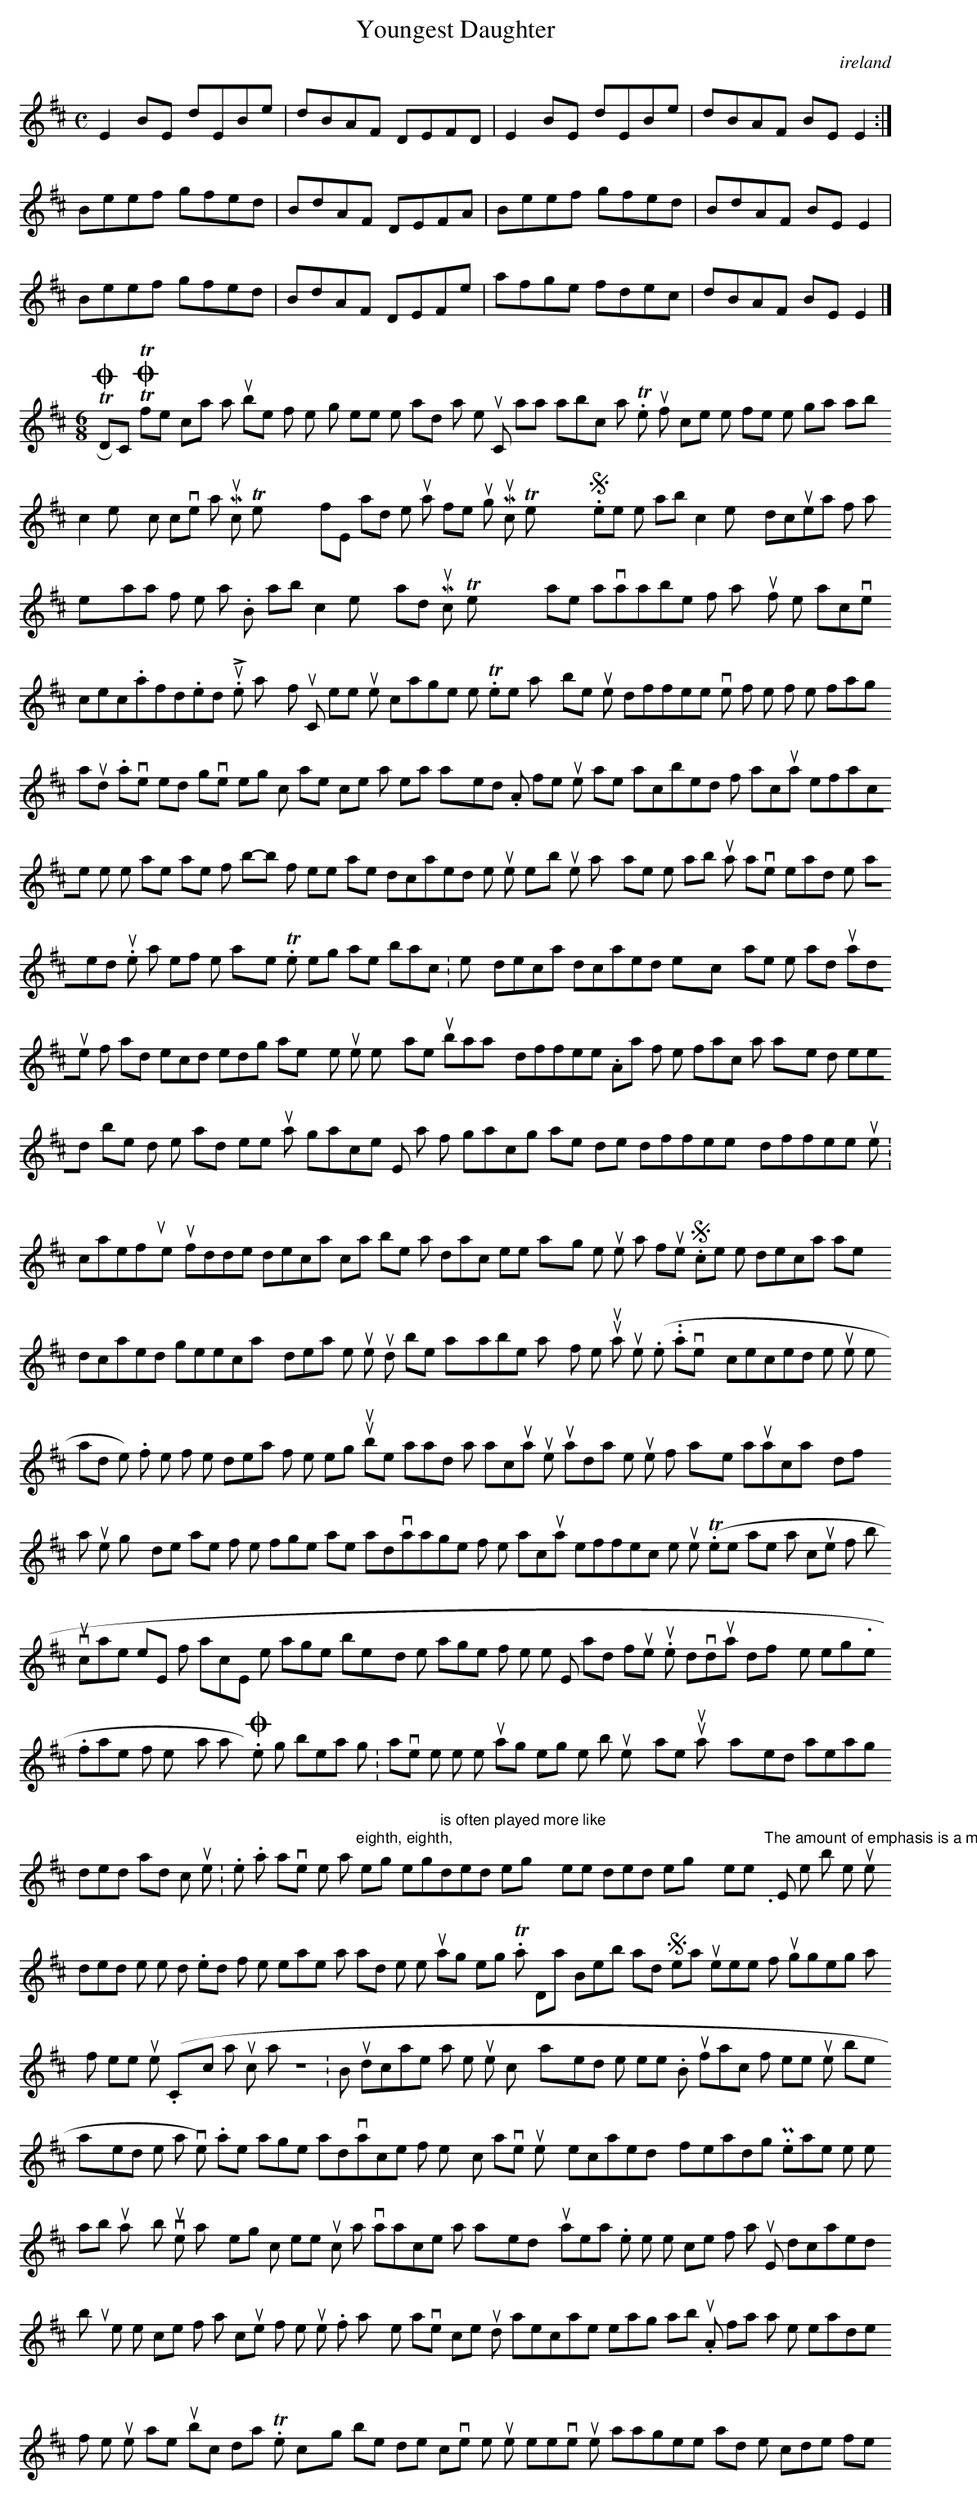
X:1
T:Youngest Daughter
O:ireland
M:C
L:1/8
K:E Dorian
E2BE dEBe|dBAF DEFD|E2BE dEBe|dBAF BEE2:|!
Beef gfed|BdAF DEFA|Beef gfed|BdAF BEE2|!
Beef gfed|BdAF DEFe|afge fdec|dBAF BEE2|]!
M:6/8
								2/4/94
********************* INTRODUCTION ***********************************
This file contains a number of well-known Irish jigs, reels,
hornpipes, and polkas, written out in Chris Walshaw's abc notation. To
print them out, first process the file with the program abc2mtex,
which will convert it to a Music TeX file, and then run that file
through Music TeX. See the abc2mtex documentation for an explanation
of the notation. Both abc2mtex and Music TeX are available for anonymous
ftp on the archive celtic.stanford.edu.
Like any folk music, these tunes change with time. There may be
quite different versions of some of them floating around. I have tried
to give settings which are close to what I hear played. A few tunes
are transcribed from particular performances, one or two others are
taken from books--both of these are indicated on the tune notes--but the
majority are set about as I have heard them played.
Quite a lot is left to the player. The settings are basic: the only
decorations indicated explicitly are rolls, triplets and quadruplets;
first and second endings are only written out when they are
substantially different. Apart from the fact that most players don't
need to be told when and where to put in a grace note, a lot of gracings
are done differently on different instruments: carefully-written-out
fiddle decorations can be a distraction to someone playing the tune on a
flute. Since the decorations are only indicated generically, not in
detail, the tunes should be playable on any of the usual instruments.
(Well..I have only checked them out on the whistle and pipes.) If some
of the details of the settings turn out to be awkward on a particular
instrument, just adapt the tune to fit--most players automatically
modify a tune slightly in order to make it fit the fingers, or to take
advantage of some particular effect on their instrument. (There are a
couple of obvious cases, where, for instance, the range is beyond the
range of the pipes, whistle, and flute. It is up to the individual to
modify the setting--i.e. to fake it--if they want to play it.)
One thing bears noting: I have written the hornpipes out in
straight eighth notes, but they are usually played with alternating
dotted and cut notes: i.e. what I have written as "eighth, eighth,
eighth, eighth" is often played more like "dotted eighth, sixteenth,
dotted eighth, sixteenth." The amount of emphasis is a matter of
style, so some books write out the dotted notes, others don't. I opted
for the easiest path, and wrote them out in straight eighths.
	Thanks to Dan Beimborn and Seamus Keleher for suggesting
many of these tunes. (Cryptic notations such as Z:Boston just indicate
that the tune is commonly played in sessions there.  But in fact, most of
these tunes will be played in sessions all over.)
I make apologies in advance for the typos which have surely
escaped my proof-reading. Please let me know about any obvious errors,
or any settings which seem too much at variance with what is played in
your own area.
When I knew the composer of a tune, I indicated it, but I only knew
the composers of a couple of the tunes. If any others have known
composers, I would appreciate hearing about it. As far as I know, the
remainder of the tunes are public domain. The copyright below does not
cover the tunes themselves, just the arrangements and the code in this
file.
